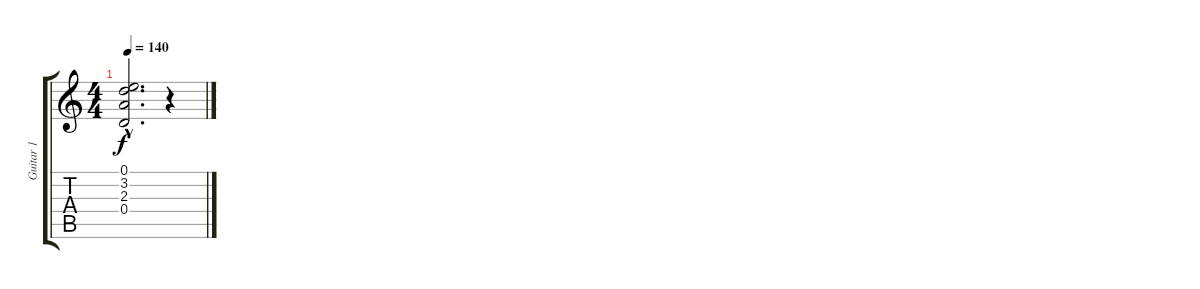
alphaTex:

\track ("Guitar 1" "Guitar 1") {instrument acousticguitarsteel}
\staff {score tabs}
\tuning (E4 B3 G3 D3 A2 E2) {hide}
\ts (4 4)
\tempo 140
\clef g2
\ks c
(0.1{hac t} 3.2{hac t} 2.3{hac t} 0.4{hac t}).2{d dy f} r.4
